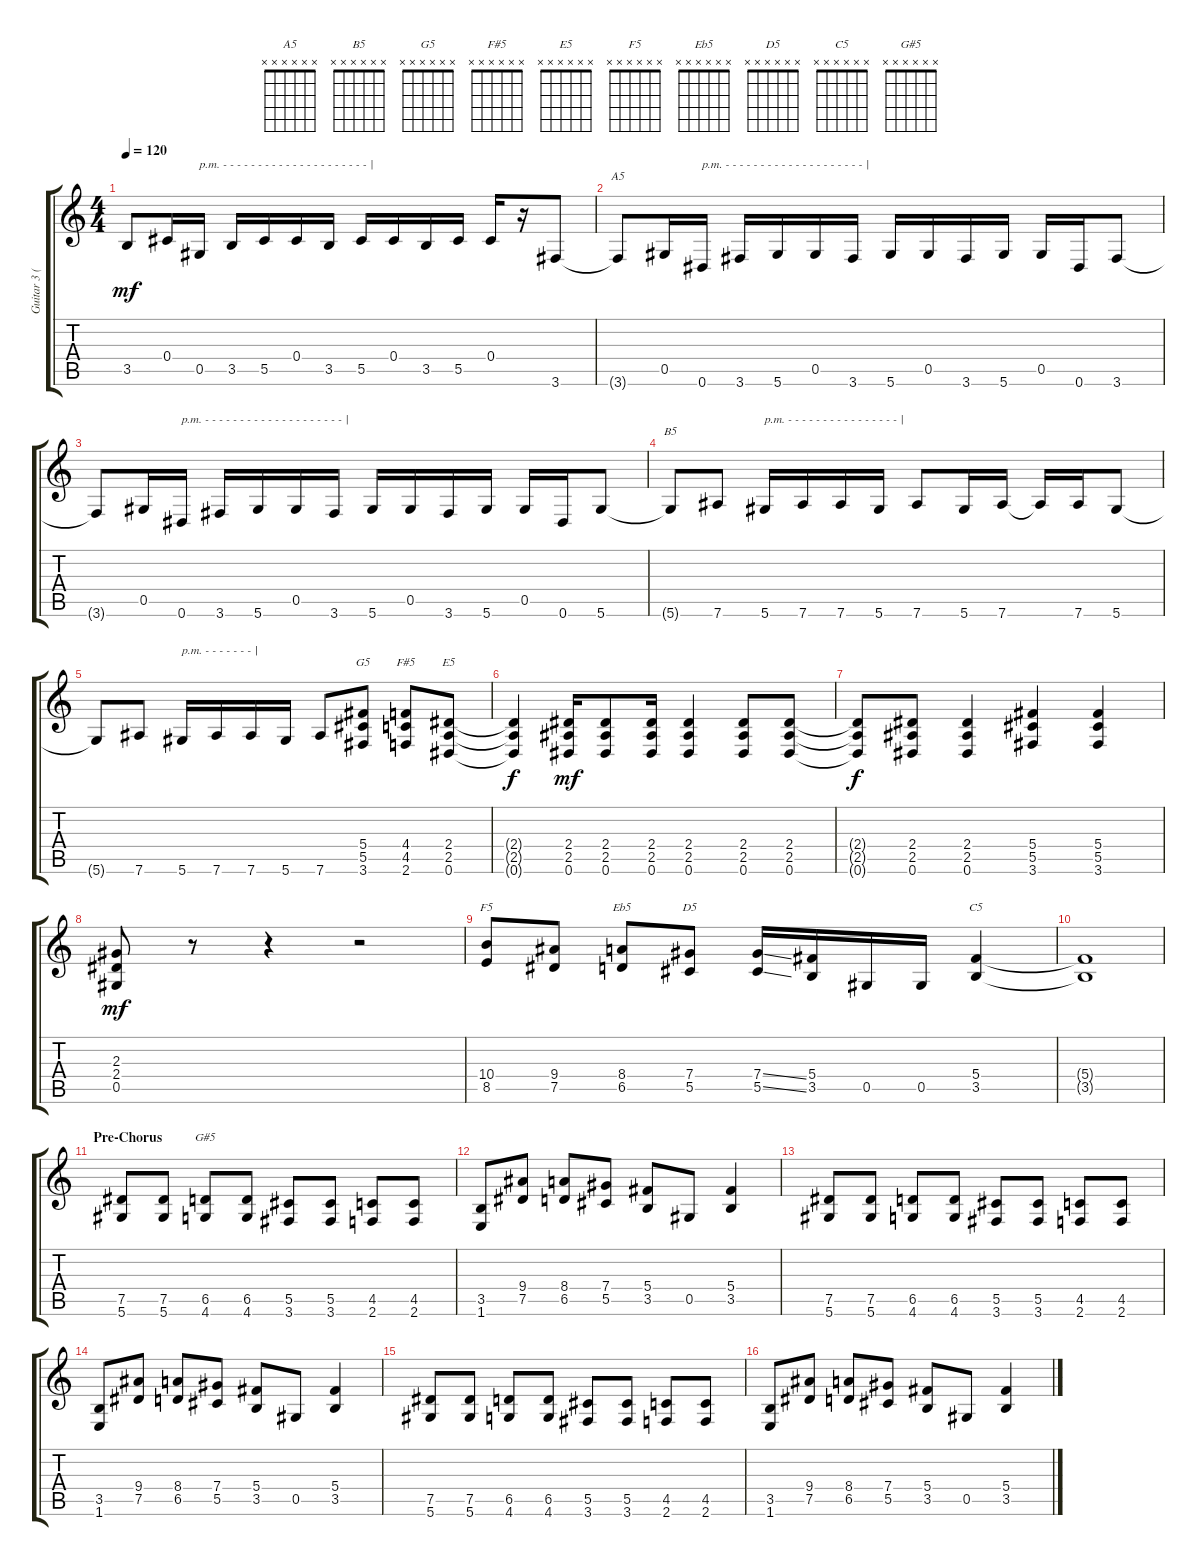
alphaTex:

\track ("Guitar 3 (Izzy)" "Guitar 3 (") {instrument overdrivenguitar}
\staff {score tabs}
\tuning (Eb4 Bb3 Gb3 Db3 Ab2 Eb2) {hide}
\chord ("A5" x x x x x x) {firstfret 0}
\chord ("B5" x x x x x x) {firstfret 0}
\chord ("G5" x x x x x x) {firstfret 0}
\chord ("F#5" x x x x x x) {firstfret 0}
\chord ("E5" x x x x x x) {firstfret 0}
\chord ("F5" x x x x x x) {firstfret 0}
\chord ("Eb5" x x x x x x) {firstfret 0}
\chord ("D5" x x x x x x) {firstfret 0}
\chord ("C5" x x x x x x) {firstfret 0}
\chord ("G#5" x x x x x x) {firstfret 0}
\ts (4 4)
\tempo 120
\clef g2
\ks c
3.5{t}.8{dy mf} 0.4.16 0.5.16{txt "p.m. - - - - - - - - - - - - - - - - - - - - - |"} 3.5.16 5.5.16 0.4.16 3.5.16 5.5.16 0.4.16 3.5.16 5.5.16 0.4.16 r.16 3.6.8 |
3.6{t}.8{ch "A5"} 0.5.16 0.6.16{txt "p.m. - - - - - - - - - - - - - - - - - - - - |"} 3.6.16 5.6.16 0.5.16 3.6.16 5.6.16 0.5.16 3.6.16 5.6.16 0.5.16 0.6.16 3.6.8 |
3.6{t}.8 0.5.16 0.6.16{txt "p.m. - - - - - - - - - - - - - - - - - - - - |"} 3.6.16 5.6.16 0.5.16 3.6.16 5.6.16 0.5.16 3.6.16 5.6.16 0.5.16 0.6.16 5.6.8 |
5.6{t}.8{ch "B5"} 7.6.8 5.6.16{txt "p.m. - - - - - - - - - - - - - - - - |"} 7.6.16 7.6.16 5.6.16 7.6.8 5.6.16 7.6.16 7.6{t}.16 7.6.16 5.6.8 |
5.6{t}.8 7.6.8 5.6.16{txt "p.m. - - - - - - - |"} 7.6.16 7.6.16 5.6.16 7.6.8 (5.4 5.5 3.6).8{ch "G5"} (4.4 4.5 2.6).8{ch "F#5"} (2.4 2.5 0.6).8{ch "E5"} |
(2.4{t} 2.5{t} 0.6{t}).4{dy f} (2.4 2.5 0.6).16{dy mf} (2.4 2.5 0.6).8 (2.4 2.5 0.6).16 (2.4 2.5 0.6).4 (2.4 2.5 0.6).8 (2.4 2.5 0.6).8 |
(2.4{t} 2.5{t} 0.6{t}).8{dy f} (2.4 2.5 0.6).8 (2.4 2.5 0.6).4 (5.4 5.5 3.6).4 (5.4 5.5 3.6).4 |
(2.3 2.4 0.5).8{dy mf} r.8 r.4 r.2 |
(10.4 8.5).8{ch "F5"} (9.4 7.5).8 (8.4 6.5).8{ch "Eb5"} (7.4 5.5).8{ch "D5"} (7.4{ss} 5.5{ss}).16 (5.4 3.5).16 0.5.16 0.5.16 (5.4 3.5).4{ch "C5"} |
(5.4{t} 3.5{t}).1 |
\section ("" "Pre-Chorus")
(7.5 5.6).8 (7.5 5.6).8 (6.5 4.6).8{ch "G#5"} (6.5 4.6).8 (5.5 3.6).8 (5.5 3.6).8 (4.5 2.6).8 (4.5 2.6).8 |
(3.5 1.6).8 (9.4 7.5).8 (8.4 6.5).8 (7.4 5.5).8 (5.4 3.5).8 0.5.8 (5.4 3.5).4 |
(7.5 5.6).8 (7.5 5.6).8 (6.5 4.6).8 (6.5 4.6).8 (5.5 3.6).8 (5.5 3.6).8 (4.5 2.6).8 (4.5 2.6).8 |
(3.5 1.6).8 (9.4 7.5).8 (8.4 6.5).8 (7.4 5.5).8 (5.4 3.5).8 0.5.8 (5.4 3.5).4 |
(7.5 5.6).8 (7.5 5.6).8 (6.5 4.6).8 (6.5 4.6).8 (5.5 3.6).8 (5.5 3.6).8 (4.5 2.6).8 (4.5 2.6).8 |
(3.5 1.6).8 (9.4 7.5).8 (8.4 6.5).8 (7.4 5.5).8 (5.4 3.5).8 0.5.8 (5.4 3.5).4
